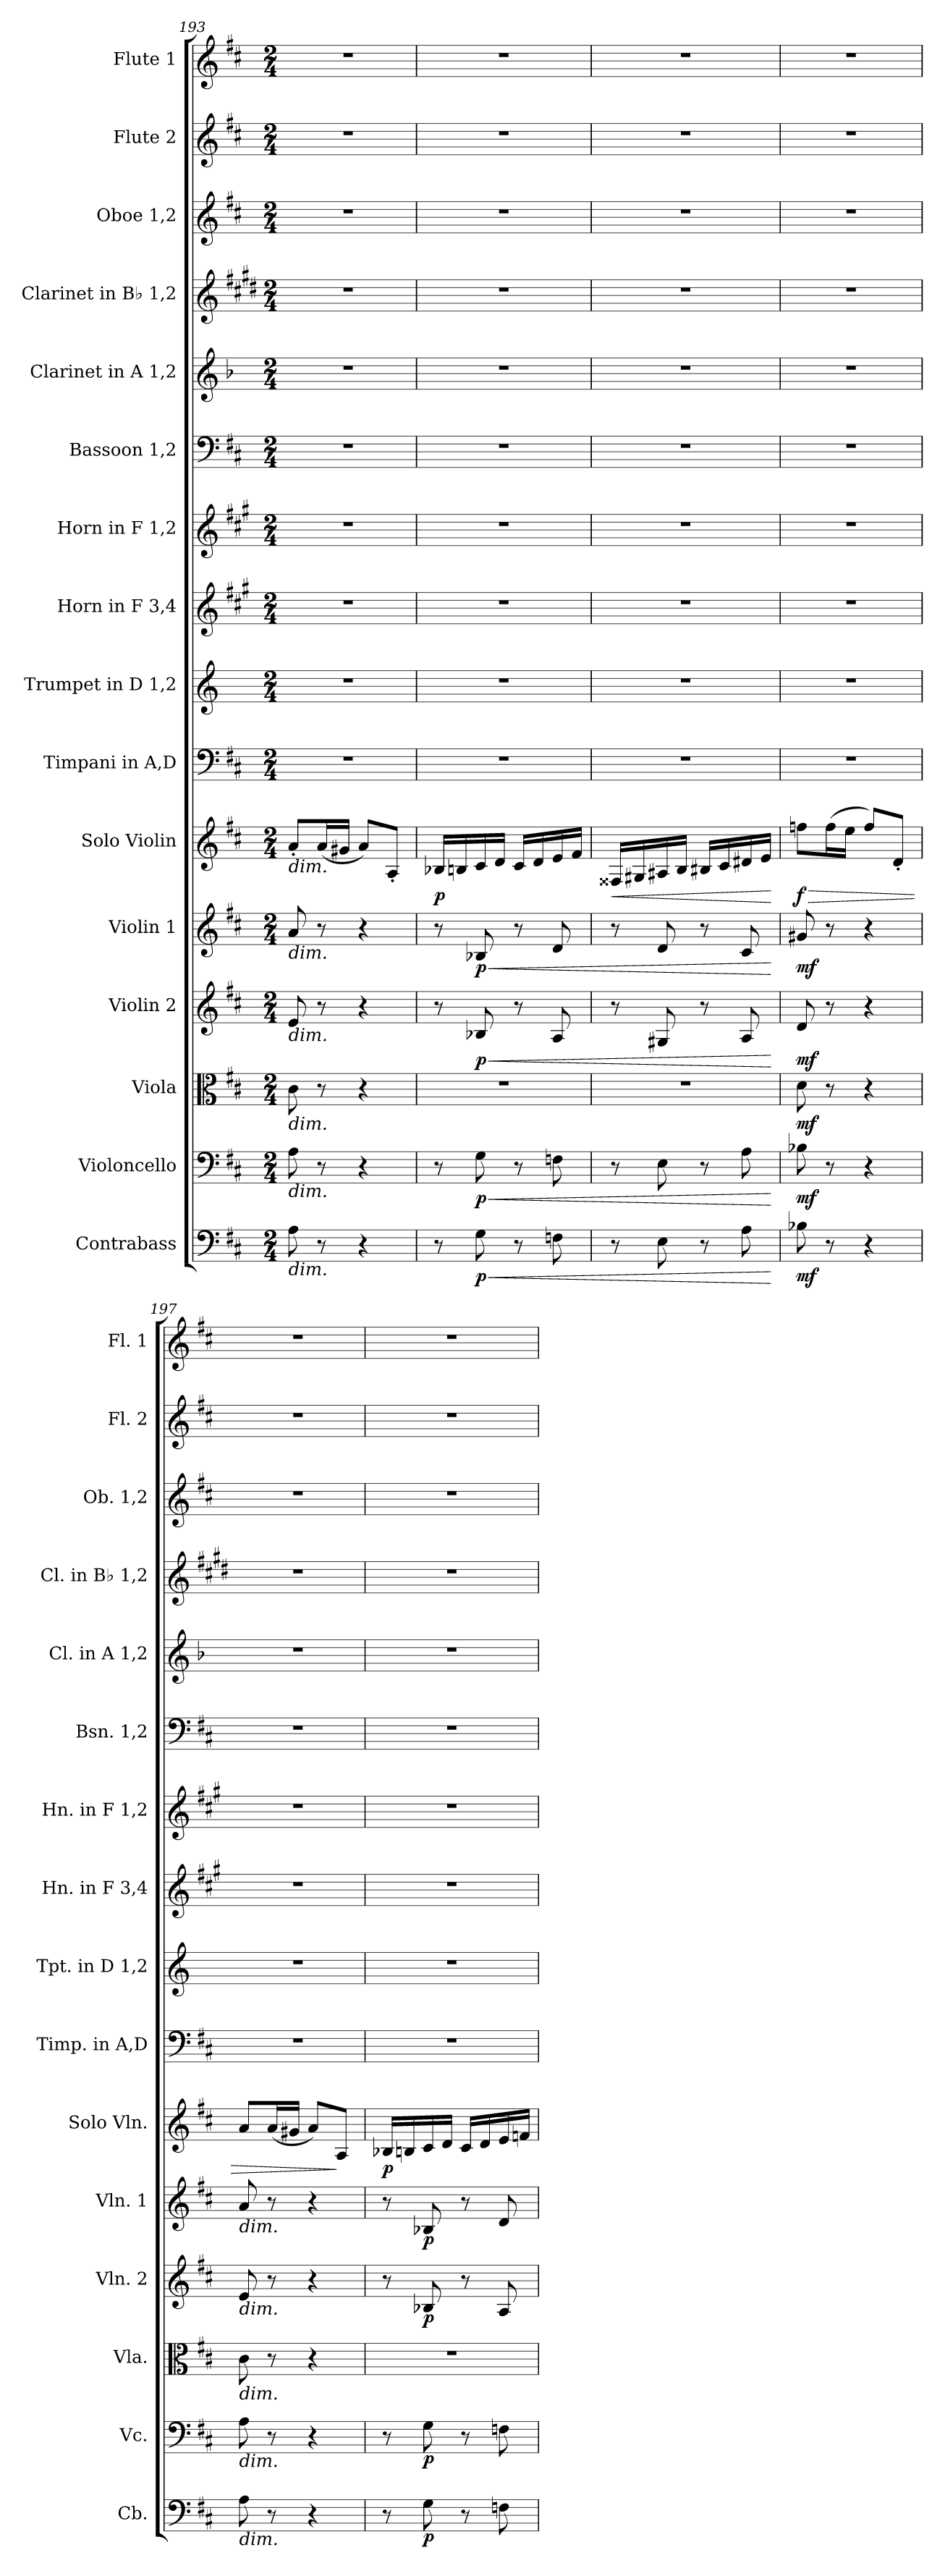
**kern	**dynam	**kern	**dynam	**kern	**dynam	**kern	**dynam	**kern	**dynam	**kern	**dynam	**kern	**kern	**kern	**kern	**kern	**kern	**kern	**kern	**kern	**kern
*part16	*part16	*part15	*part15	*part14	*part14	*part13	*part13	*part12	*part12	*part11	*part11	*part10	*part9	*part8	*part7	*part6	*part5	*part4	*part3	*part2	*part1
*staff16	*staff16	*staff15	*staff15	*staff14	*staff14	*staff13	*staff13	*staff12	*staff12	*staff11	*staff11	*staff10	*staff9	*staff8	*staff7	*staff6	*staff5	*staff4	*staff3	*staff2	*staff1
*I"Contrabass	*	*I"Violoncello	*	*I"Viola	*	*I"Violin 2	*	*I"Violin 1	*	*I"Solo Violin	*	*I"Timpani in A,D	*I"Trumpet in D 1,2	*I"Horn in F 3,4	*I"Horn in F 1,2	*I"Bassoon 1,2	*I"Clarinet in A 1,2	*I"Clarinet in B♭ 1,2	*I"Oboe 1,2	*I"Flute 2	*I"Flute 1
*I'Cb.	*	*I'Vc.	*	*I'Vla.	*	*I'Vln. 2	*	*I'Vln. 1	*	*I'Solo Vln.	*	*I'Timp. in A,D	*I'Tpt. in D 1,2	*I'Hn. in F 3,4	*I'Hn. in F 1,2	*I'Bsn. 1,2	*I'Cl. in A 1,2	*I'Cl. in B♭ 1,2	*I'Ob. 1,2	*I'Fl. 2	*I'Fl. 1
*clefF4	*	*clefF4	*	*clefC3	*	*clefG2	*	*clefG2	*	*clefG2	*	*clefF4	*clefG2	*clefG2	*clefG2	*clefF4	*clefG2	*clefG2	*clefG2	*clefG2	*clefG2
*ITrd7c12	*	*	*	*	*	*	*	*	*	*	*	*	*ITrd-1c-2	*ITrd4c7	*ITrd4c7	*	*ITrd2c3	*ITrd1c2	*	*	*
*k[f#c#]	*	*k[f#c#]	*	*k[f#c#]	*	*k[f#c#]	*	*k[f#c#]	*	*k[f#c#]	*	*k[f#c#]	*k[f#c#]	*k[f#c#]	*k[f#c#]	*k[f#c#]	*k[f#c#]	*k[f#c#]	*k[f#c#]	*k[f#c#]	*k[f#c#]
*M2/4	*	*M2/4	*	*M2/4	*	*M2/4	*	*M2/4	*	*M2/4	*	*M2/4	*M2/4	*M2/4	*M2/4	*M2/4	*M2/4	*M2/4	*M2/4	*M2/4	*M2/4
=193	=193	=193	=193	=193	=193	=193	=193	=193	=193	=193	=193	=193	=193	=193	=193	=193	=193	=193	=193	=193	=193
!	!	!	!	!	!	!	!	!	!	!LO:TX:b:i:t=dim.	!	!	!	!	!	!	!	!	!	!	!
!	!	!	!	!	!	!	!	!LO:TX:b:i:t=dim.	!	!	!	!	!	!	!	!	!	!	!	!	!
!	!	!	!	!	!	!LO:TX:b:i:t=dim.	!	!	!	!	!	!	!	!	!	!	!	!	!	!	!
!	!	!	!	!LO:TX:b:i:t=dim.	!	!	!	!	!	!	!	!	!	!	!	!	!	!	!	!	!
!	!	!LO:TX:b:i:t=dim.	!	!	!	!	!	!	!	!	!	!	!	!	!	!	!	!	!	!	!
!LO:TX:b:i:t=dim.	!	!	!	!	!	!	!	!	!	!	!	!	!	!	!	!	!	!	!	!	!
8AA\	.	8A\	.	8c#\	.	8e/	.	8a/	.	8a'/L	.	2r	2r	2r	2r	2r	2r	2r	2r	2r	2r
8r	.	8r	.	8r	.	8r	.	8r	.	(<16a/L	.	.	.	.	.	.	.	.	.	.	.
.	.	.	.	.	.	.	.	.	.	16g#X/JJ	.	.	.	.	.	.	.	.	.	.	.
4r	.	4r	.	4r	.	4r	.	4r	.	8a/L)	.	.	.	.	.	.	.	.	.	.	.
.	.	.	.	.	.	.	.	.	.	8A'/J	.	.	.	.	.	.	.	.	.	.	.
=194	=194	=194	=194	=194	=194	=194	=194	=194	=194	=194	=194	=194	=194	=194	=194	=194	=194	=194	=194	=194	=194
!	!	!	!	!	!	!	!	!	!	!	!LO:DY:b	!	!	!	!	!	!	!	!	!	!
8r	.	8r	.	2r	.	8r	.	8r	.	16B-X/LL	p	2r	2r	2r	2r	2r	2r	2r	2r	2r	2r
.	.	.	.	.	.	.	.	.	.	16Bn/	.	.	.	.	.	.	.	.	.	.	.
!	!LO:HP:b	!	!LO:HP:b	!	!	!	!LO:HP:b	!	!LO:HP:b	!	!	!	!	!	!	!	!	!	!	!	!
!	!LO:DY:n=1:b	!	!LO:DY:n=1:b	!	!	!	!LO:DY:n=1:b	!	!LO:DY:n=1:b	!	!	!	!	!	!	!	!	!	!	!	!
8GG\	< p	8G\	< p	.	.	8B-X/	< p	8B-X/	< p	16c#/	.	.	.	.	.	.	.	.	.	.	.
.	.	.	.	.	.	.	.	.	.	16d/JJ	.	.	.	.	.	.	.	.	.	.	.
8r	.	8r	.	.	.	8r	.	8r	.	16c#/LL	.	.	.	.	.	.	.	.	.	.	.
.	.	.	.	.	.	.	.	.	.	16d/	.	.	.	.	.	.	.	.	.	.	.
8FFn\	.	8Fn\	.	.	.	8A/	.	8d/	.	16e/	.	.	.	.	.	.	.	.	.	.	.
.	.	.	.	.	.	.	.	.	.	16f#/JJ	.	.	.	.	.	.	.	.	.	.	.
!!LO:LB:g=z
=195	=195	=195	=195	=195	=195	=195	=195	=195	=195	=195	=195	=195	=195	=195	=195	=195	=195	=195	=195	=195	=195
!	!	!	!	!	!	!	!	!	!	!	!LO:HP:b	!	!	!	!	!	!	!	!	!	!
8r	.	8r	.	2r	.	8r	.	8r	.	16F##X/LL	<	2r	2r	2r	2r	2r	2r	2r	2r	2r	2r
.	.	.	.	.	.	.	.	.	.	16G#X/	.	.	.	.	.	.	.	.	.	.	.
8EE\	.	8E\	.	.	.	8G#X/	.	8d/	.	16A#X/	.	.	.	.	.	.	.	.	.	.	.
.	.	.	.	.	.	.	.	.	.	16B/JJ	.	.	.	.	.	.	.	.	.	.	.
8r	.	8r	.	.	.	8r	.	8r	.	16B#X/LL	.	.	.	.	.	.	.	.	.	.	.
.	.	.	.	.	.	.	.	.	.	16c#/	.	.	.	.	.	.	.	.	.	.	.
8AA\	.	8A\	.	.	.	8A/	.	8c#/	.	16d#X/	.	.	.	.	.	.	.	.	.	.	.
.	.	.	.	.	.	.	.	.	.	16e/JJ	.	.	.	.	.	.	.	.	.	.	.
.	[	.	[	.	.	.	[	.	[	.	[	.	.	.	.	.	.	.	.	.	.
=196	=196	=196	=196	=196	=196	=196	=196	=196	=196	=196	=196	=196	=196	=196	=196	=196	=196	=196	=196	=196	=196
!	!LO:DY:b	!	!LO:DY:b	!	!LO:DY:b	!	!LO:DY:b	!	!LO:DY:b	!	!LO:HP:b	!	!	!	!	!	!	!	!	!	!
!	!	!	!	!	!	!	!	!	!	!	!LO:DY:n=1:b	!	!	!	!	!	!	!	!	!	!
8BB-X\	mf	8B-X\	mf	8d\	mf	8d/	mf	8g#X/	mf	8ffn\L	> f	2r	2r	2r	2r	2r	2r	2r	2r	2r	2r
8r	.	8r	.	8r	.	8r	.	8r	.	(>16ff\L	.	.	.	.	.	.	.	.	.	.	.
.	.	.	.	.	.	.	.	.	.	16ee\JJ	.	.	.	.	.	.	.	.	.	.	.
4r	.	4r	.	4r	.	4r	.	4r	.	8ff/L)	.	.	.	.	.	.	.	.	.	.	.
.	.	.	.	.	.	.	.	.	.	8d'/J	.	.	.	.	.	.	.	.	.	.	.
=197	=197	=197	=197	=197	=197	=197	=197	=197	=197	=197	=197	=197	=197	=197	=197	=197	=197	=197	=197	=197	=197
!	!	!	!	!	!	!	!	!LO:TX:b:i:t=dim.	!	!	!	!	!	!	!	!	!	!	!	!	!
!	!	!	!	!	!	!LO:TX:b:i:t=dim.	!	!	!	!	!	!	!	!	!	!	!	!	!	!	!
!	!	!	!	!LO:TX:b:i:t=dim.	!	!	!	!	!	!	!	!	!	!	!	!	!	!	!	!	!
!	!	!LO:TX:b:i:t=dim.	!	!	!	!	!	!	!	!	!	!	!	!	!	!	!	!	!	!	!
!LO:TX:b:i:t=dim.	!	!	!	!	!	!	!	!	!	!	!	!	!	!	!	!	!	!	!	!	!
8AA\	.	8A\	.	8c#\	.	8e/	.	8a/	.	8a/L	.	2r	2r	2r	2r	2r	2r	2r	2r	2r	2r
8r	.	8r	.	8r	.	8r	.	8r	.	(<16a/L	.	.	.	.	.	.	.	.	.	.	.
.	.	.	.	.	.	.	.	.	.	16g#X/JJ	.	.	.	.	.	.	.	.	.	.	.
4r	.	4r	.	4r	.	4r	.	4r	.	8a/L)	.	.	.	.	.	.	.	.	.	.	.
.	.	.	.	.	.	.	.	.	.	8A/J	]	.	.	.	.	.	.	.	.	.	.
=198	=198	=198	=198	=198	=198	=198	=198	=198	=198	=198	=198	=198	=198	=198	=198	=198	=198	=198	=198	=198	=198
!	!	!	!	!	!	!	!	!	!	!	!LO:DY:b	!	!	!	!	!	!	!	!	!	!
8r	.	8r	.	2r	.	8r	.	8r	.	16B-X/LL	p	2r	2r	2r	2r	2r	2r	2r	2r	2r	2r
.	.	.	.	.	.	.	.	.	.	16Bn/	.	.	.	.	.	.	.	.	.	.	.
!	!LO:DY:b	!	!LO:DY:b	!	!	!	!LO:DY:b	!	!LO:DY:b	!	!	!	!	!	!	!	!	!	!	!	!
8GG\	p	8G\	p	.	.	8B-X/	p	8B-X/	p	16c#/	.	.	.	.	.	.	.	.	.	.	.
.	.	.	.	.	.	.	.	.	.	16d/JJ	.	.	.	.	.	.	.	.	.	.	.
8r	.	8r	.	.	.	8r	.	8r	.	16c#/LL	.	.	.	.	.	.	.	.	.	.	.
.	.	.	.	.	.	.	.	.	.	16d/	.	.	.	.	.	.	.	.	.	.	.
8FFn\	.	8Fn\	.	.	.	8A/	.	8d/	.	16e/	.	.	.	.	.	.	.	.	.	.	.
.	.	.	.	.	.	.	.	.	.	16fn/JJ	.	.	.	.	.	.	.	.	.	.	.
=	=	=	=	=	=	=	=	=	=	=	=	=	=	=	=	=	=	=	=	=	=
*-	*-	*-	*-	*-	*-	*-	*-	*-	*-	*-	*-	*-	*-	*-	*-	*-	*-	*-	*-	*-	*-
